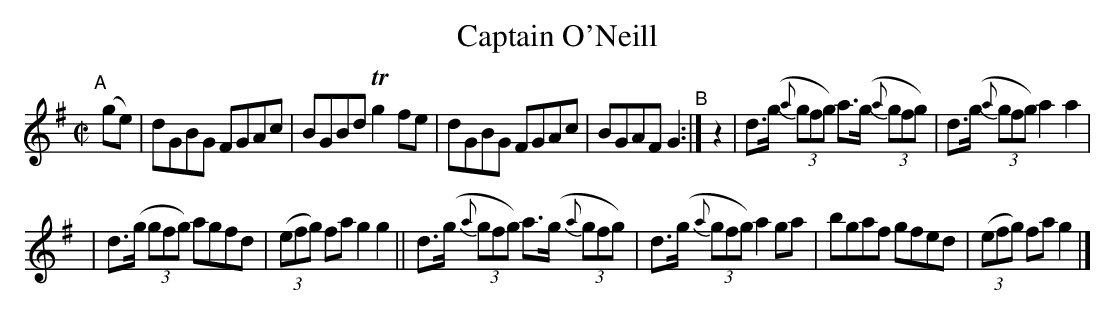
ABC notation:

X:1
T: Captain O'Neill
M: C|
L: 1/8
K: G
"^A"[|]\
(ge) | dGBG FGAc | BGBd Tg2fe | dGBG FGAc | BGAF G2 \
"^B":|\
z2 | d>(g (3{a}gfg) a>(g (3{a}gfg) | d>(g (3{a}gfg) a2a2 |
| d>(g (3gfg) agfd | ((3efg) fa g2g2 \
|| d>(g (3{a}gfg) a>(g (3{a}gfg) | d>(g (3{a}gfg) a2ga \
| bgaf gfed | ((3efg) fa g2 |]
